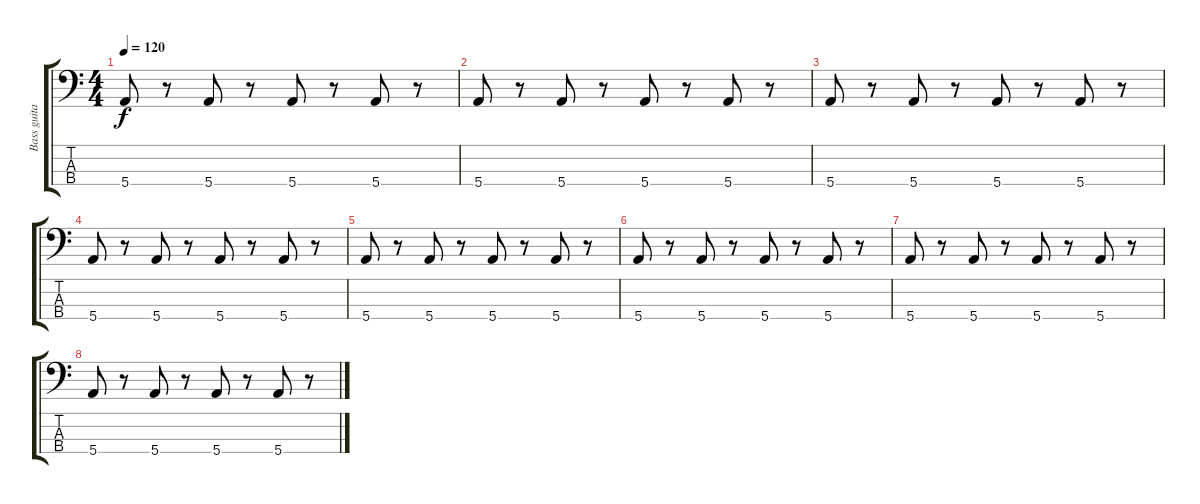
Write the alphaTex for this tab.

\track ("Bass guitar (Pete Way)" "Bass guita") {instrument electricbassfinger}
\staff {score tabs}
\tuning (G2 D2 A1 E1) {hide}
\ts (4 4)
\tempo 120
\clef f4
\ks c
5.4.8{dy f volume 12} r.8 5.4.8 r.8 5.4.8 r.8 5.4.8 r.8 |
5.4.8{volume 10} r.8 5.4.8 r.8 5.4.8 r.8 5.4.8 r.8 |
5.4.8{volume 8} r.8 5.4.8 r.8 5.4.8 r.8 5.4.8 r.8 |
5.4.8{volume 6} r.8 5.4.8 r.8 5.4.8 r.8 5.4.8 r.8 |
5.4.8{volume 4} r.8 5.4.8 r.8 5.4.8 r.8 5.4.8 r.8 |
5.4.8{volume 2} r.8 5.4.8 r.8 5.4.8 r.8 5.4.8 r.8 |
5.4.8{volume 1} r.8 5.4.8 r.8 5.4.8 r.8 5.4.8 r.8 |
5.4.8{volume 0} r.8 5.4.8 r.8 5.4.8 r.8 5.4.8 r.8
